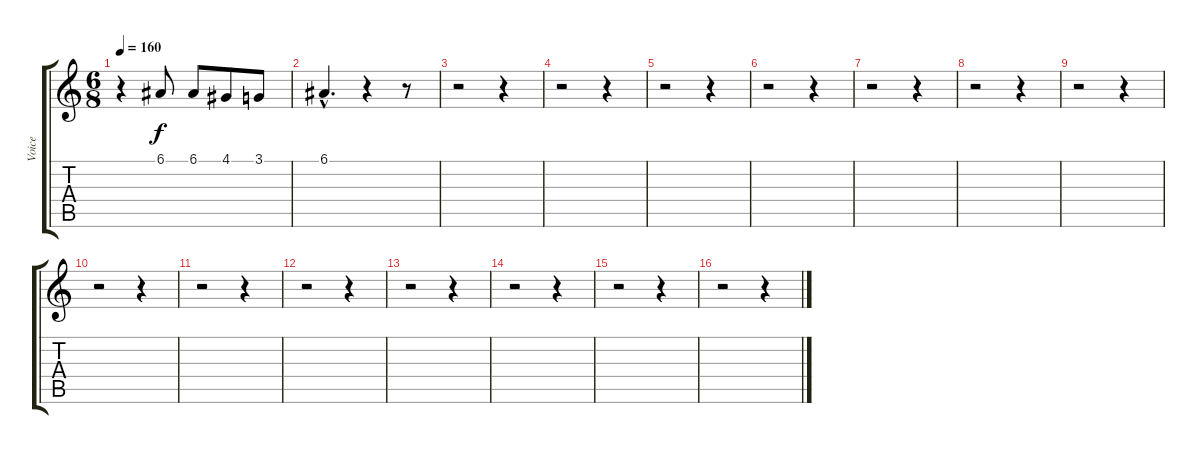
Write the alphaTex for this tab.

\track ("Voice" "Voice") {instrument choiraahs}
\staff {score tabs}
\tuning (E4 B3 G3 D3 A2 E2) {hide}
\ts (6 8)
\tempo 160
\clef g2
\ks c
r.4{dy f} 6.1.8 6.1.8 4.1.8 3.1.8 |
6.1{hac}.4{d} r.4 r.8 |
r.2 r.4 |
r.2 r.4 |
r.2 r.4 |
r.2 r.4 |
r.2 r.4 |
r.2 r.4 |
r.2 r.4 |
r.2 r.4 |
r.2 r.4 |
r.2 r.4 |
r.2 r.4 |
r.2 r.4 |
r.2 r.4 |
r.2 r.4
